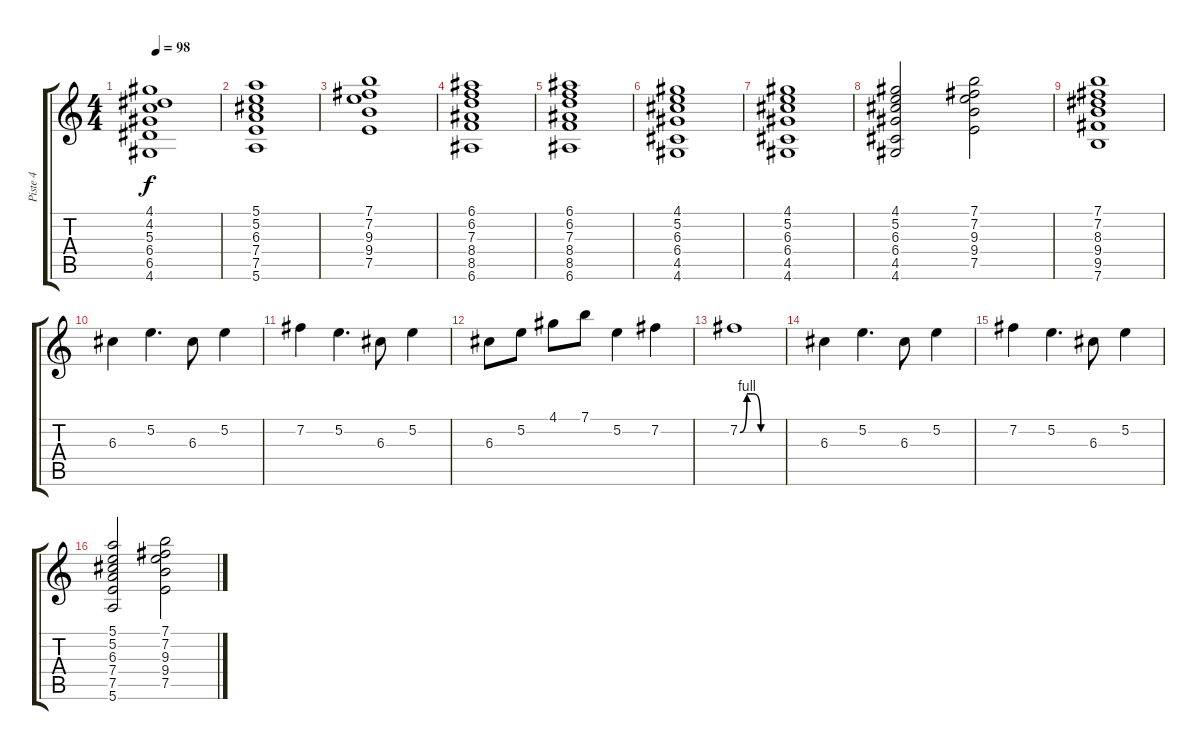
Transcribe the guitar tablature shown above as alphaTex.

\track ("Piste 4" "Piste 4") {instrument overdrivenguitar}
\staff {score tabs}
\tuning (E4 B3 G3 D3 A2 E2) {hide}
\ts (4 4)
\tempo 98
\clef g2
\ks c
(4.1 4.2 5.3 6.4 6.5 4.6).1{dy f} |
(5.1 5.2 6.3 7.4 7.5 5.6).1 |
(7.1 7.2 9.3 9.4 7.5).1 |
(6.1 6.2 7.3 8.4 8.5 6.6).1 |
(6.1 6.2 7.3 8.4 8.5 6.6).1 |
(4.1 5.2 6.3 6.4 4.5 4.6).1 |
(4.1 5.2 6.3 6.4 4.5 4.6).1 |
(4.1 5.2 6.3 6.4 4.5 4.6).2 (7.1 7.2 9.3 9.4 7.5).2 |
(7.1 7.2 8.3 9.4 9.5 7.6).1 |
6.3.4 5.2.4{d} 6.3.8 5.2.4 |
7.2.4 5.2.4{d} 6.3.8 5.2.4 |
6.3.8 5.2.8 4.1.8 7.1.8 5.2.4 7.2.4 |
7.2{be (custom 0 0 10 4 20 4 30 0 60 0)}.1 |
6.3.4 5.2.4{d} 6.3.8 5.2.4 |
7.2.4 5.2.4{d} 6.3.8 5.2.4 |
(5.1 5.2 6.3 7.4 7.5 5.6).2 (7.1 7.2 9.3 9.4 7.5).2
